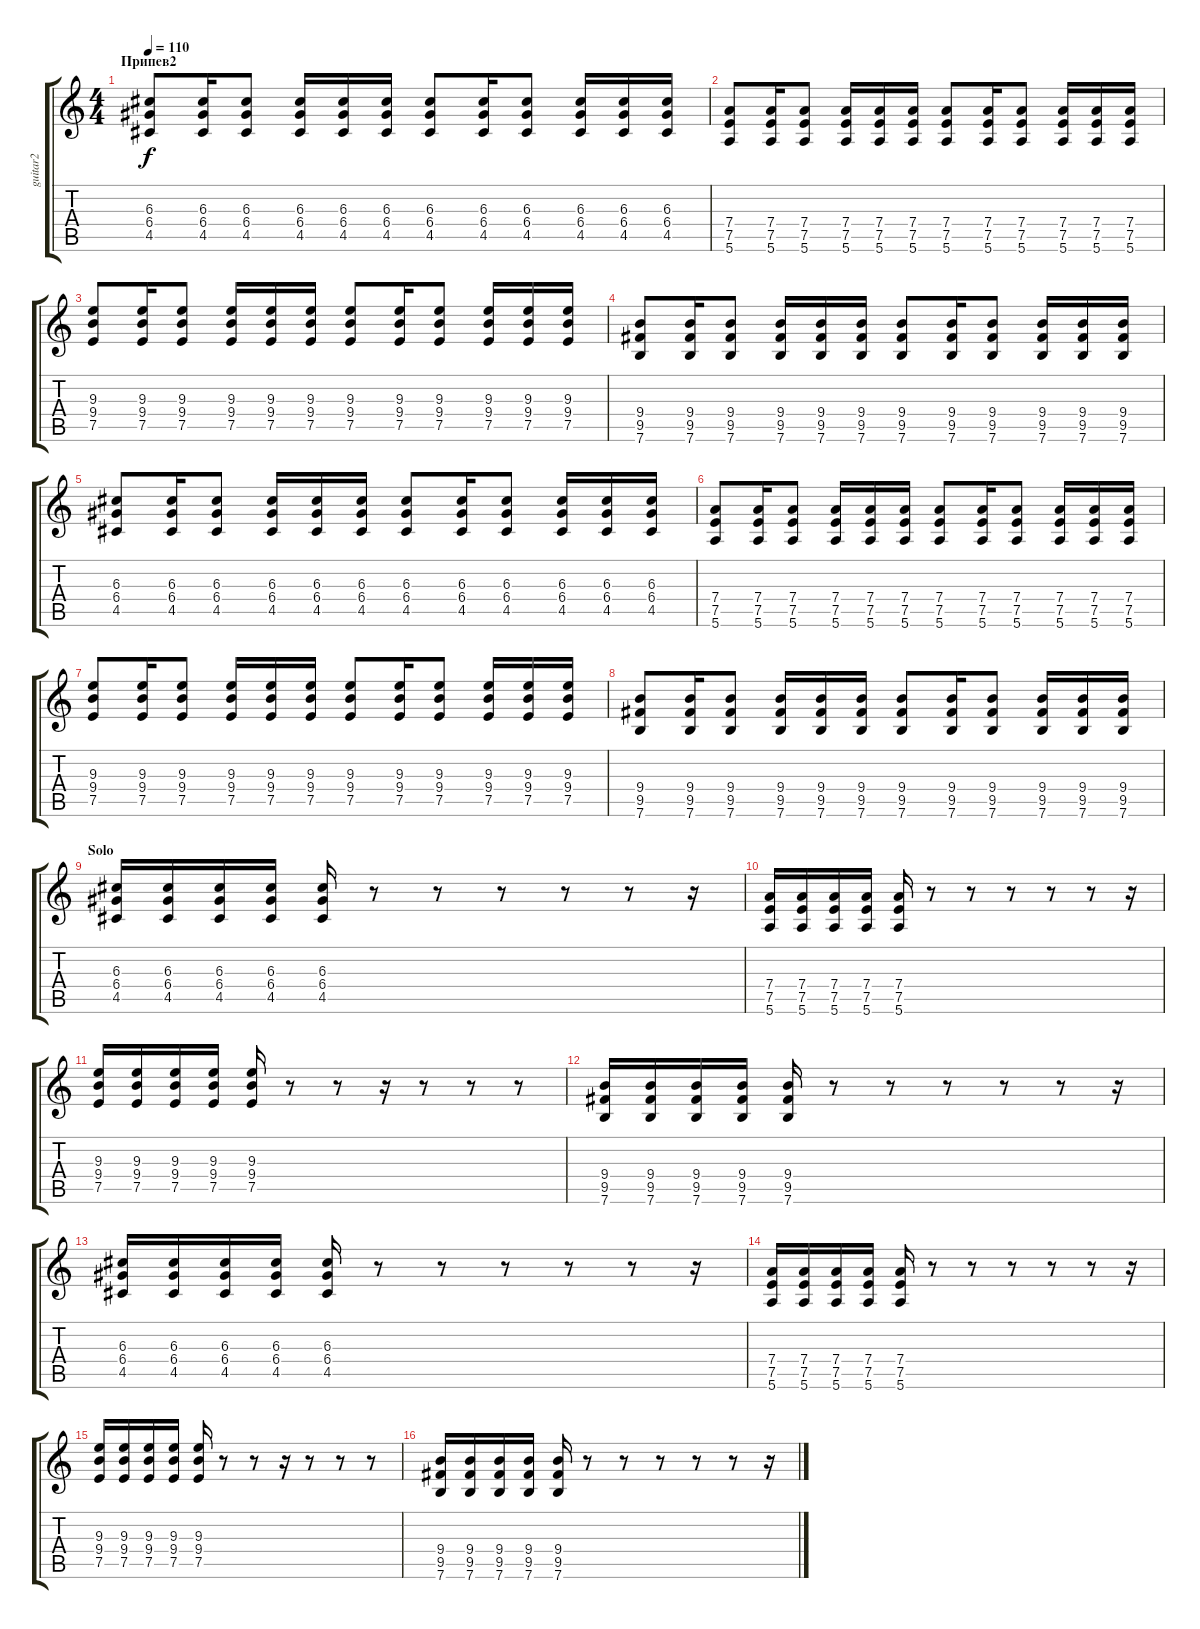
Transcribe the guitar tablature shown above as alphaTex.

\track ("guitar2" "guitar2") {instrument overdrivenguitar}
\staff {score tabs}
\tuning (E4 B3 G3 D3 A2 E2) {hide}
\ts (4 4)
\section ("" "Припев2")
\tempo 110
\clef g2
\ks c
(6.3 6.4 4.5).8{dy f} (6.3 6.4 4.5).16 (6.3 6.4 4.5).8 (6.3 6.4 4.5).16 (6.3 6.4 4.5).16 (6.3 6.4 4.5).16 (6.3 6.4 4.5).8 (6.3 6.4 4.5).16 (6.3 6.4 4.5).8 (6.3 6.4 4.5).16 (6.3 6.4 4.5).16 (6.3 6.4 4.5).16 |
(7.4 7.5 5.6).8 (7.4 7.5 5.6).16 (7.4 7.5 5.6).8 (7.4 7.5 5.6).16 (7.4 7.5 5.6).16 (7.4 7.5 5.6).16 (7.4 7.5 5.6).8 (7.4 7.5 5.6).16 (7.4 7.5 5.6).8 (7.4 7.5 5.6).16 (7.4 7.5 5.6).16 (7.4 7.5 5.6).16 |
(9.3 9.4 7.5).8 (9.3 9.4 7.5).16 (9.3 9.4 7.5).8 (9.3 9.4 7.5).16 (9.3 9.4 7.5).16 (9.3 9.4 7.5).16 (9.3 9.4 7.5).8 (9.3 9.4 7.5).16 (9.3 9.4 7.5).8 (9.3 9.4 7.5).16 (9.3 9.4 7.5).16 (9.3 9.4 7.5).16 |
(9.4 9.5 7.6).8 (9.4 9.5 7.6).16 (9.4 9.5 7.6).8 (9.4 9.5 7.6).16 (9.4 9.5 7.6).16 (9.4 9.5 7.6).16 (9.4 9.5 7.6).8 (9.4 9.5 7.6).16 (9.4 9.5 7.6).8 (9.4 9.5 7.6).16 (9.4 9.5 7.6).16 (9.4 9.5 7.6).16 |
(6.3 6.4 4.5).8 (6.3 6.4 4.5).16 (6.3 6.4 4.5).8 (6.3 6.4 4.5).16 (6.3 6.4 4.5).16 (6.3 6.4 4.5).16 (6.3 6.4 4.5).8 (6.3 6.4 4.5).16 (6.3 6.4 4.5).8 (6.3 6.4 4.5).16 (6.3 6.4 4.5).16 (6.3 6.4 4.5).16 |
(7.4 7.5 5.6).8 (7.4 7.5 5.6).16 (7.4 7.5 5.6).8 (7.4 7.5 5.6).16 (7.4 7.5 5.6).16 (7.4 7.5 5.6).16 (7.4 7.5 5.6).8 (7.4 7.5 5.6).16 (7.4 7.5 5.6).8 (7.4 7.5 5.6).16 (7.4 7.5 5.6).16 (7.4 7.5 5.6).16 |
(9.3 9.4 7.5).8 (9.3 9.4 7.5).16 (9.3 9.4 7.5).8 (9.3 9.4 7.5).16 (9.3 9.4 7.5).16 (9.3 9.4 7.5).16 (9.3 9.4 7.5).8 (9.3 9.4 7.5).16 (9.3 9.4 7.5).8 (9.3 9.4 7.5).16 (9.3 9.4 7.5).16 (9.3 9.4 7.5).16 |
(9.4 9.5 7.6).8 (9.4 9.5 7.6).16 (9.4 9.5 7.6).8 (9.4 9.5 7.6).16 (9.4 9.5 7.6).16 (9.4 9.5 7.6).16 (9.4 9.5 7.6).8 (9.4 9.5 7.6).16 (9.4 9.5 7.6).8 (9.4 9.5 7.6).16 (9.4 9.5 7.6).16 (9.4 9.5 7.6).16 |
\section ("" "Solo")
(6.3 6.4 4.5).16 (6.3 6.4 4.5).16 (6.3 6.4 4.5).16 (6.3 6.4 4.5).16 (6.3 6.4 4.5).16 r.8 r.8 r.8 r.8 r.8 r.16 |
(7.4 7.5 5.6).16 (7.4 7.5 5.6).16 (7.4 7.5 5.6).16 (7.4 7.5 5.6).16 (7.4 7.5 5.6).16 r.8 r.8 r.8 r.8 r.8 r.16 |
(9.3 9.4 7.5).16 (9.3 9.4 7.5).16 (9.3 9.4 7.5).16 (9.3 9.4 7.5).16 (9.3 9.4 7.5).16 r.8 r.8 r.16 r.8 r.8 r.8 |
(9.4 9.5 7.6).16 (9.4 9.5 7.6).16 (9.4 9.5 7.6).16 (9.4 9.5 7.6).16 (9.4 9.5 7.6).16 r.8 r.8 r.8 r.8 r.8 r.16 |
(6.3 6.4 4.5).16 (6.3 6.4 4.5).16 (6.3 6.4 4.5).16 (6.3 6.4 4.5).16 (6.3 6.4 4.5).16 r.8 r.8 r.8 r.8 r.8 r.16 |
(7.4 7.5 5.6).16 (7.4 7.5 5.6).16 (7.4 7.5 5.6).16 (7.4 7.5 5.6).16 (7.4 7.5 5.6).16 r.8 r.8 r.8 r.8 r.8 r.16 |
(9.3 9.4 7.5).16 (9.3 9.4 7.5).16 (9.3 9.4 7.5).16 (9.3 9.4 7.5).16 (9.3 9.4 7.5).16 r.8 r.8 r.16 r.8 r.8 r.8 |
(9.4 9.5 7.6).16 (9.4 9.5 7.6).16 (9.4 9.5 7.6).16 (9.4 9.5 7.6).16 (9.4 9.5 7.6).16 r.8 r.8 r.8 r.8 r.8 r.16
